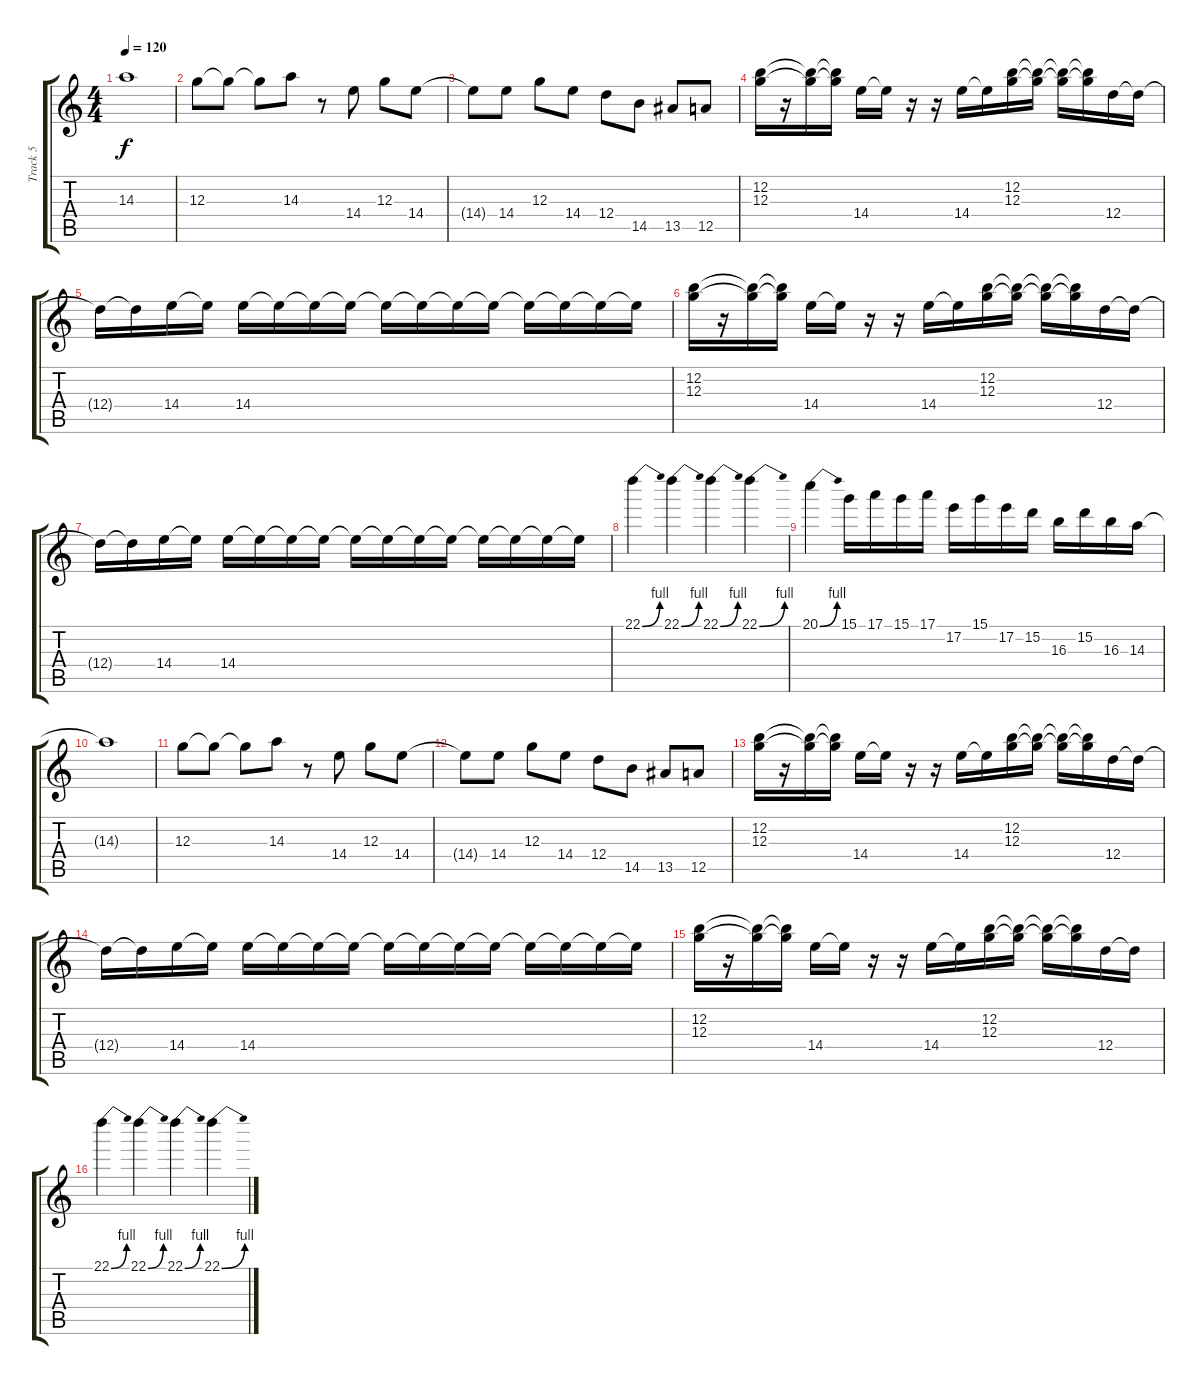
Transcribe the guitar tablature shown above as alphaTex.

\track ("Track 5" "Track 5") {instrument distortionguitar}
\staff {score tabs}
\tuning (E4 B3 G3 D3 A2 E2) {hide}
\ts (4 4)
\tempo 120
\clef g2
\ks c
14.3{t}.1{dy f} |
12.3.8 12.3{t}.8 12.3{t}.8 14.3.8 r.8 14.4.8 12.3.8 14.4.8 |
14.4{t}.8 14.4.8 12.3.8 14.4.8 12.4.8 14.5.8 13.5.8 12.5.8 |
(12.2 12.3).16 r.16 (12.2{t} 12.3{t}).16 (12.2{t} 12.3{t}).16 14.4.16 14.4{t}.16 r.16 r.16 14.4.16 14.4{t}.16 (12.2 12.3).16 (12.2{t} 12.3{t}).16 (12.2{t} 12.3{t}).16 (12.2{t} 12.3{t}).16 12.4.16 12.4{t}.16 |
12.4{t}.16 12.4{t}.16 14.4.16 14.4{t}.16 14.4.16 14.4{t}.16 14.4{t}.16 14.4{t}.16 14.4{t}.16 14.4{t}.16 14.4{t}.16 14.4{t}.16 14.4{t}.16 14.4{t}.16 14.4{t}.16 14.4{t}.16 |
(12.2 12.3).16 r.16 (12.2{t} 12.3{t}).16 (12.2{t} 12.3{t}).16 14.4.16 14.4{t}.16 r.16 r.16 14.4.16 14.4{t}.16 (12.2 12.3).16 (12.2{t} 12.3{t}).16 (12.2{t} 12.3{t}).16 (12.2{t} 12.3{t}).16 12.4.16 12.4{t}.16 |
12.4{t}.16 12.4{t}.16 14.4.16 14.4{t}.16 14.4.16 14.4{t}.16 14.4{t}.16 14.4{t}.16 14.4{t}.16 14.4{t}.16 14.4{t}.16 14.4{t}.16 14.4{t}.16 14.4{t}.16 14.4{t}.16 14.4{t}.16 |
22.1{be (bend 0 0 60 4)}.4 22.1{be (bend 0 0 60 4)}.4 22.1{be (bend 0 0 60 4)}.4 22.1{be (bend 0 0 60 4)}.4 |
20.1{be (bend 0 0 60 4)}.4 15.1.16 17.1.16 15.1.16 17.1.16 17.2.16 15.1.16 17.2.16 15.2.16 16.3.16 15.2.16 16.3.16 14.3.16 |
14.3{t}.1 |
12.3.8 12.3{t}.8 12.3{t}.8 14.3.8 r.8 14.4.8 12.3.8 14.4.8 |
14.4{t}.8 14.4.8 12.3.8 14.4.8 12.4.8 14.5.8 13.5.8 12.5.8 |
(12.2 12.3).16 r.16 (12.2{t} 12.3{t}).16 (12.2{t} 12.3{t}).16 14.4.16 14.4{t}.16 r.16 r.16 14.4.16 14.4{t}.16 (12.2 12.3).16 (12.2{t} 12.3{t}).16 (12.2{t} 12.3{t}).16 (12.2{t} 12.3{t}).16 12.4.16 12.4{t}.16 |
12.4{t}.16 12.4{t}.16 14.4.16 14.4{t}.16 14.4.16 14.4{t}.16 14.4{t}.16 14.4{t}.16 14.4{t}.16 14.4{t}.16 14.4{t}.16 14.4{t}.16 14.4{t}.16 14.4{t}.16 14.4{t}.16 14.4{t}.16 |
(12.2 12.3).16 r.16 (12.2{t} 12.3{t}).16 (12.2{t} 12.3{t}).16 14.4.16 14.4{t}.16 r.16 r.16 14.4.16 14.4{t}.16 (12.2 12.3).16 (12.2{t} 12.3{t}).16 (12.2{t} 12.3{t}).16 (12.2{t} 12.3{t}).16 12.4.16 12.4{t}.16 |
22.1{be (bend 0 0 60 4)}.4 22.1{be (bend 0 0 60 4)}.4 22.1{be (bend 0 0 60 4)}.4 22.1{be (bend 0 0 60 4)}.4
